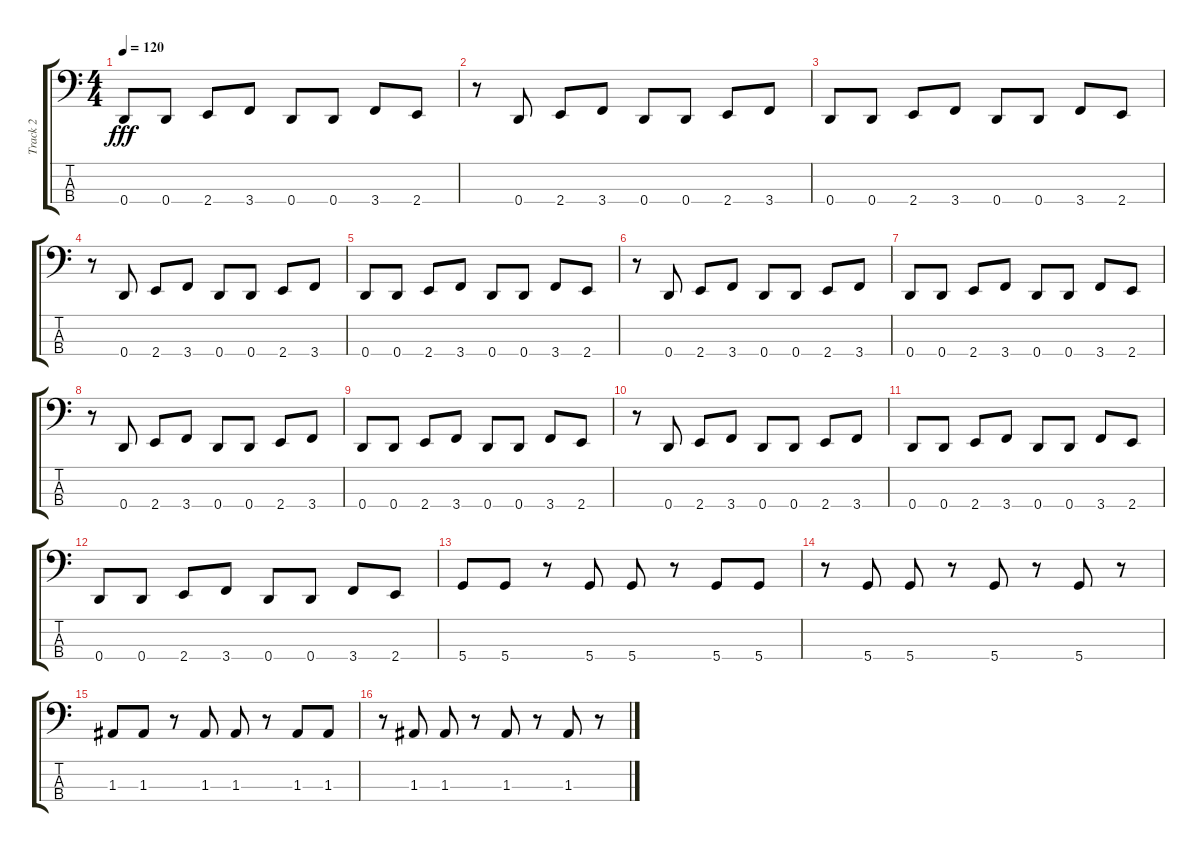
\track ("Track 2" "Track 2") {instrument electricbassfinger}
\staff {score tabs}
\tuning (G2 D2 A1 D1) {hide}
\ts (4 4)
\tempo 120
\clef f4
\ks c
0.4.8{dy fff instrument electricbassfinger} 0.4.8 2.4.8 3.4.8 0.4.8 0.4.8 3.4.8 2.4.8 |
r.8 0.4.8 2.4.8 3.4.8 0.4.8 0.4.8 2.4.8 3.4.8 |
0.4.8 0.4.8 2.4.8 3.4.8 0.4.8 0.4.8 3.4.8 2.4.8 |
r.8 0.4.8 2.4.8 3.4.8 0.4.8 0.4.8 2.4.8 3.4.8 |
0.4.8 0.4.8 2.4.8 3.4.8 0.4.8 0.4.8 3.4.8 2.4.8 |
r.8 0.4.8 2.4.8 3.4.8 0.4.8 0.4.8 2.4.8 3.4.8 |
0.4.8 0.4.8 2.4.8 3.4.8 0.4.8 0.4.8 3.4.8 2.4.8 |
r.8 0.4.8 2.4.8 3.4.8 0.4.8 0.4.8 2.4.8 3.4.8 |
0.4.8 0.4.8 2.4.8 3.4.8 0.4.8 0.4.8 3.4.8 2.4.8 |
r.8 0.4.8 2.4.8 3.4.8 0.4.8 0.4.8 2.4.8 3.4.8 |
0.4.8 0.4.8 2.4.8 3.4.8 0.4.8 0.4.8 3.4.8 2.4.8 |
0.4.8 0.4.8 2.4.8 3.4.8 0.4.8 0.4.8 3.4.8 2.4.8 |
5.4.8 5.4.8 r.8 5.4.8 5.4.8 r.8 5.4.8 5.4.8 |
r.8 5.4.8 5.4.8 r.8 5.4.8 r.8 5.4.8 r.8 |
1.3.8 1.3.8 r.8 1.3.8 1.3.8 r.8 1.3.8 1.3.8 |
r.8 1.3.8 1.3.8 r.8 1.3.8 r.8 1.3.8 r.8
